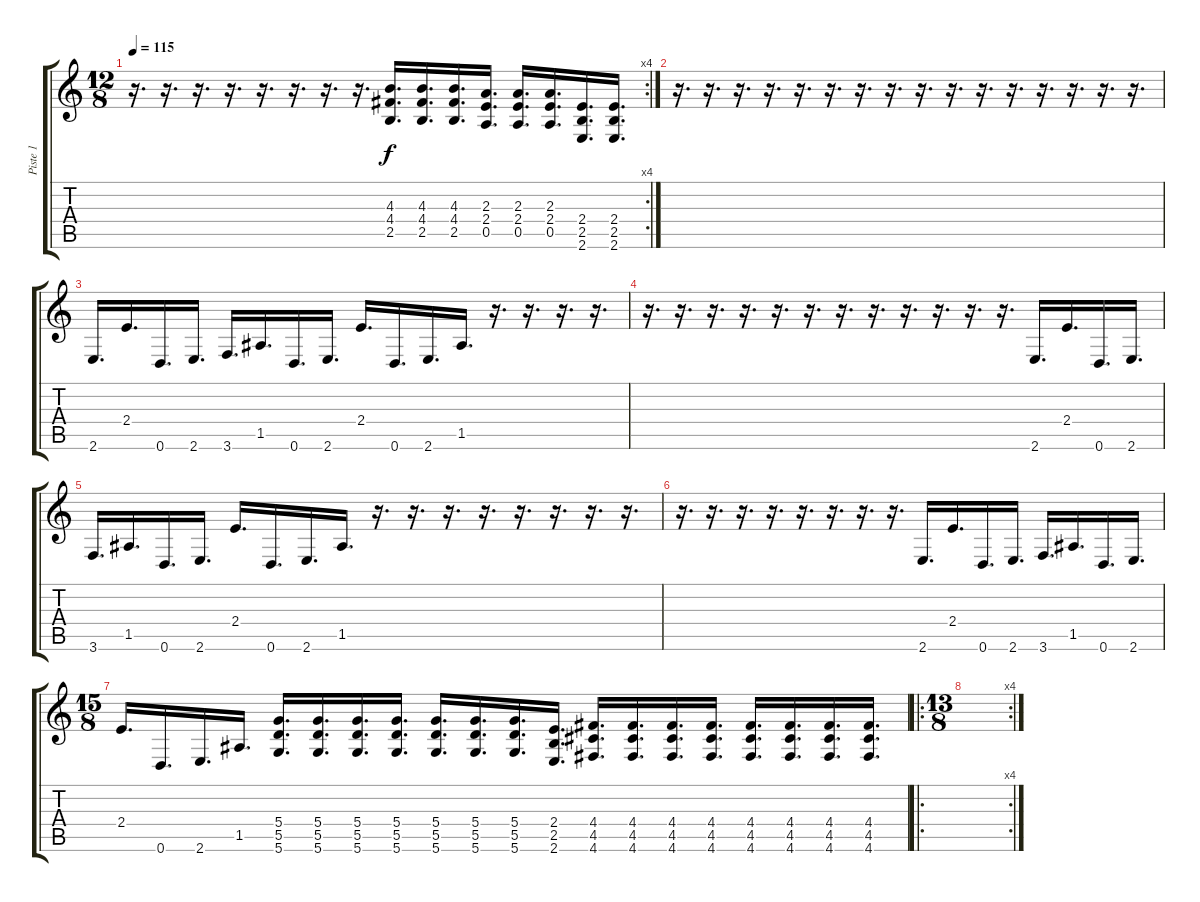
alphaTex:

\track ("Piste 1" "Piste 1") {instrument overdrivenguitar}
\staff {score tabs}
\tuning (E4 B3 G3 D3 A2 D2) {hide}
\rc 4
\ts (12 8)
\tempo 115
\clef g2
\ks c
r.16{d dy f} r.16{d} r.16{d} r.16{d} r.16{d} r.16{d} r.16{d} r.16{d} (4.3 4.4 2.5).16{d} (4.3 4.4 2.5).16{d} (4.3 4.4 2.5).16{d} (2.3 2.4 0.5).16{d} (2.3 2.4 0.5).16{d} (2.3 2.4 0.5).16{d} (2.4 2.5 2.6).16{d} (2.4 2.5 2.6).16{d} |
r.16{d} r.16{d} r.16{d} r.16{d} r.16{d} r.16{d} r.16{d} r.16{d} r.16{d} r.16{d} r.16{d} r.16{d} r.16{d} r.16{d} r.16{d} r.16{d} |
2.6.16{d} 2.4.16{d} 0.6.16{d} 2.6.16{d} 3.6.16{d} 1.5.16{d} 0.6.16{d} 2.6.16{d} 2.4.16{d} 0.6.16{d} 2.6.16{d} 1.5.16{d} r.16{d} r.16{d} r.16{d} r.16{d} |
r.16{d} r.16{d} r.16{d} r.16{d} r.16{d} r.16{d} r.16{d} r.16{d} r.16{d} r.16{d} r.16{d} r.16{d} 2.6.16{d} 2.4.16{d} 0.6.16{d} 2.6.16{d} |
3.6.16{d} 1.5.16{d} 0.6.16{d} 2.6.16{d} 2.4.16{d} 0.6.16{d} 2.6.16{d} 1.5.16{d} r.16{d} r.16{d} r.16{d} r.16{d} r.16{d} r.16{d} r.16{d} r.16{d} |
r.16{d} r.16{d} r.16{d} r.16{d} r.16{d} r.16{d} r.16{d} r.16{d} 2.6.16{d} 2.4.16{d} 0.6.16{d} 2.6.16{d} 3.6.16{d} 1.5.16{d} 0.6.16{d} 2.6.16{d} |
\ts (15 8)
2.4.16{d} 0.6.16{d} 2.6.16{d} 1.5.16{d} (5.4 5.5 5.6).16{d} (5.4 5.5 5.6).16{d} (5.4 5.5 5.6).16{d} (5.4 5.5 5.6).16{d} (5.4 5.5 5.6).16{d} (5.4 5.5 5.6).16{d} (5.4 5.5 5.6).16{d} (2.4 2.5 2.6).16{d} (4.4 4.5 4.6).16{d} (4.4 4.5 4.6).16{d} (4.4 4.5 4.6).16{d} (4.4 4.5 4.6).16{d} (4.4 4.5 4.6).16{d} (4.4 4.5 4.6).16{d} (4.4 4.5 4.6).16{d} (4.4 4.5 4.6).16{d} |
\ro
\rc 4
\ts (13 8)
